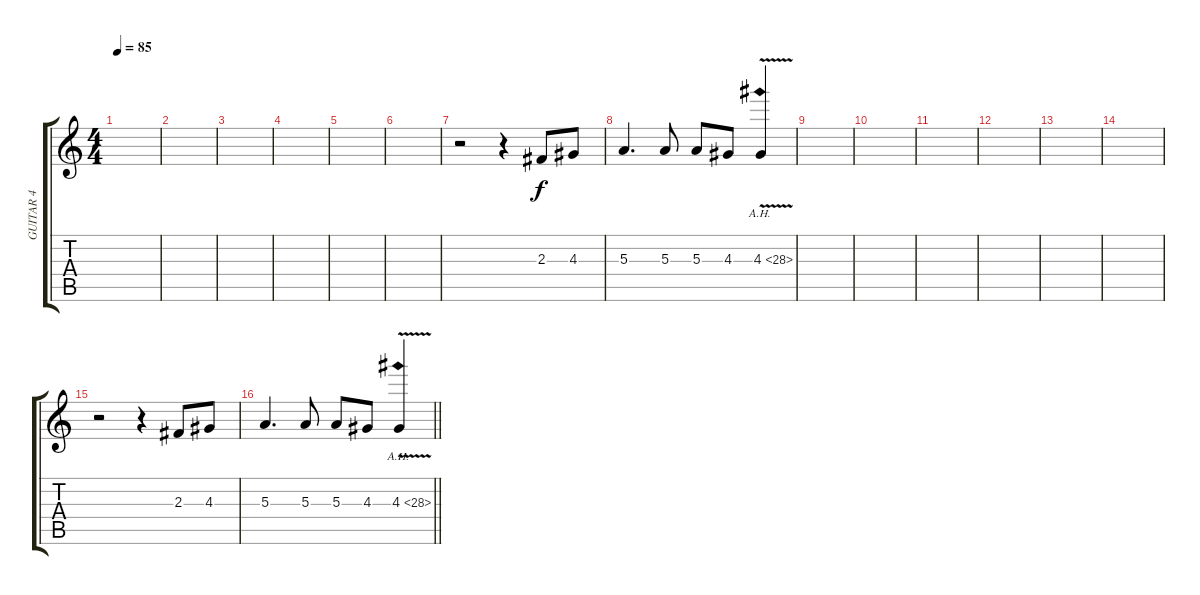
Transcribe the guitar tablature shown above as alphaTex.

\track ("GUITAR 4" "GUITAR 4") {instrument overdrivenguitar}
\staff {score tabs}
\tuning (Db4 Ab3 E3 B2 Gb2 Db2) {hide}
\ts (4 4)
\tempo 85
\clef g2
\ks c
|
|
|
|
|
|
r.2 r.4 2.3.8 4.3.8 |
5.3.4{d} 5.3.8 5.3.8 4.3.8 4.3{ah 24 v}.4 |
|
|
|
|
|
|
r.2 r.4 2.3.8 4.3.8 |
\barLineRight lightlight
5.3.4{d} 5.3.8 5.3.8 4.3.8 4.3{ah 24 v}.4
